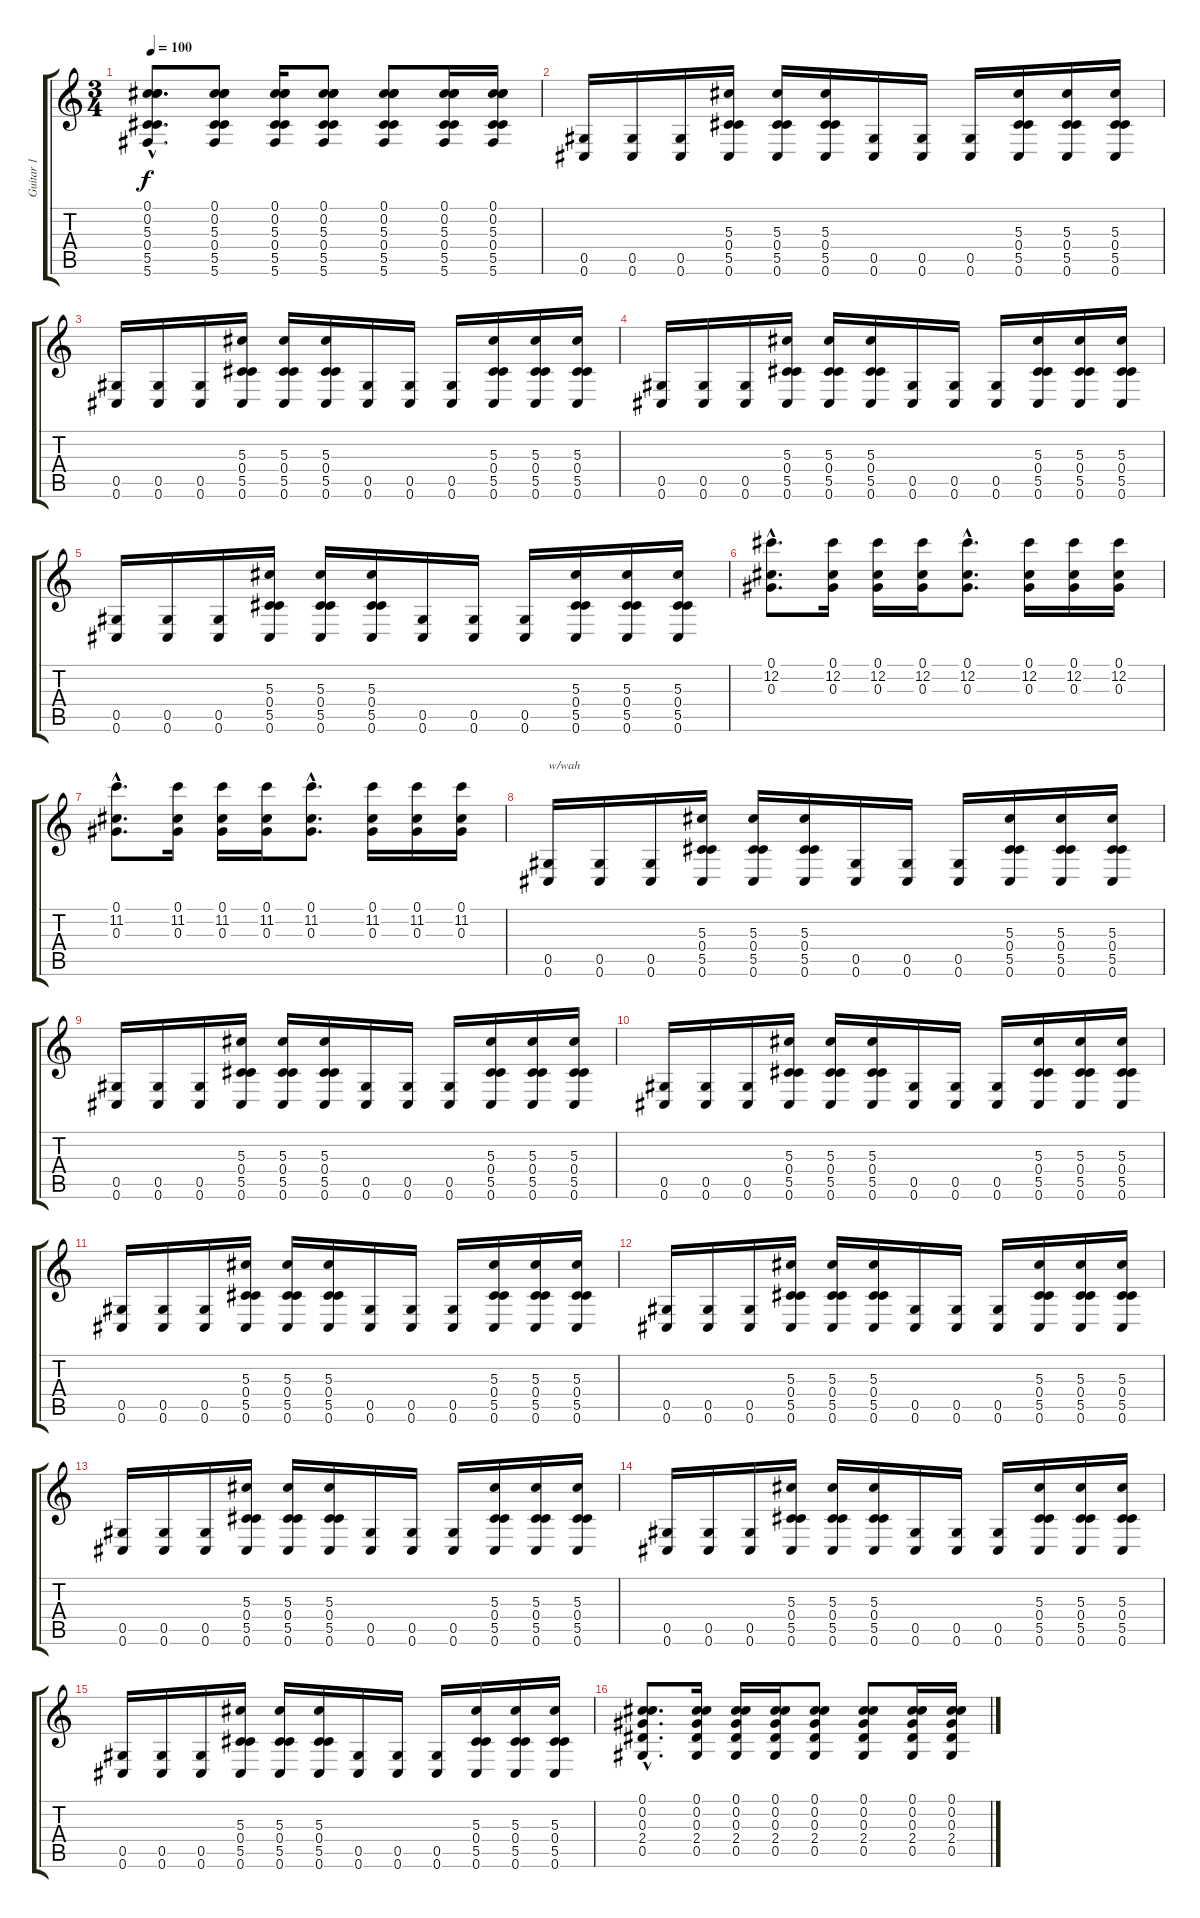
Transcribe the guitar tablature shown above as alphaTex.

\track ("Guitar 1" "Guitar 1") {instrument overdrivenguitar}
\staff {score tabs}
\tuning (Db4 Db4 Ab3 Db3 Ab2 Db2) {hide}
\ts (3 4)
\tempo 100
\clef g2
\ks c
(0.1{hac} 0.2{hac} 5.3{hac} 0.4{hac} 5.5{hac} 5.6{hac}).8{d dy f} (0.1 0.2 5.3 0.4 5.5 5.6).8 (0.1 0.2 5.3 0.4 5.5 5.6).16 (0.1 0.2 5.3 0.4 5.5 5.6).8 (0.1 0.2 5.3 0.4 5.5 5.6).8 (0.1 0.2 5.3 0.4 5.5 5.6).16 (0.1 0.2 5.3 0.4 5.5 5.6).16 |
(0.5 0.6).16 (0.5 0.6).16 (0.5 0.6).16 (5.3 0.4 5.5 0.6).16 (5.3 0.4 5.5 0.6).16 (5.3 0.4 5.5 0.6).16 (0.5 0.6).16 (0.5 0.6).16 (0.5 0.6).16 (5.3 0.4 5.5 0.6).16 (5.3 0.4 5.5 0.6).16 (5.3 0.4 5.5 0.6).16 |
(0.5 0.6).16 (0.5 0.6).16 (0.5 0.6).16 (5.3 0.4 5.5 0.6).16 (5.3 0.4 5.5 0.6).16 (5.3 0.4 5.5 0.6).16 (0.5 0.6).16 (0.5 0.6).16 (0.5 0.6).16 (5.3 0.4 5.5 0.6).16 (5.3 0.4 5.5 0.6).16 (5.3 0.4 5.5 0.6).16 |
(0.5 0.6).16 (0.5 0.6).16 (0.5 0.6).16 (5.3 0.4 5.5 0.6).16 (5.3 0.4 5.5 0.6).16 (5.3 0.4 5.5 0.6).16 (0.5 0.6).16 (0.5 0.6).16 (0.5 0.6).16 (5.3 0.4 5.5 0.6).16 (5.3 0.4 5.5 0.6).16 (5.3 0.4 5.5 0.6).16 |
(0.5 0.6).16 (0.5 0.6).16 (0.5 0.6).16 (5.3 0.4 5.5 0.6).16 (5.3 0.4 5.5 0.6).16 (5.3 0.4 5.5 0.6).16 (0.5 0.6).16 (0.5 0.6).16 (0.5 0.6).16 (5.3 0.4 5.5 0.6).16 (5.3 0.4 5.5 0.6).16 (5.3 0.4 5.5 0.6).16 |
(0.1{hac} 12.2{hac} 0.3{hac}).8{d} (0.1 12.2 0.3).16 (0.1 12.2 0.3).16 (0.1 12.2 0.3).16 (0.1{hac} 12.2{hac} 0.3{hac}).8{d} (0.1 12.2 0.3).16 (0.1 12.2 0.3).16 (0.1 12.2 0.3).16 |
(0.1{hac} 11.2{hac} 0.3{hac}).8{d} (0.1 11.2 0.3).16 (0.1 11.2 0.3).16 (0.1 11.2 0.3).16 (0.1{hac} 11.2{hac} 0.3{hac}).8{d} (0.1 11.2 0.3).16 (0.1 11.2 0.3).16 (0.1 11.2 0.3).16 |
(0.5 0.6).16{txt "w/wah"} (0.5 0.6).16 (0.5 0.6).16 (5.3 0.4 5.5 0.6).16 (5.3 0.4 5.5 0.6).16 (5.3 0.4 5.5 0.6).16 (0.5 0.6).16 (0.5 0.6).16 (0.5 0.6).16 (5.3 0.4 5.5 0.6).16 (5.3 0.4 5.5 0.6).16 (5.3 0.4 5.5 0.6).16 |
(0.5 0.6).16 (0.5 0.6).16 (0.5 0.6).16 (5.3 0.4 5.5 0.6).16 (5.3 0.4 5.5 0.6).16 (5.3 0.4 5.5 0.6).16 (0.5 0.6).16 (0.5 0.6).16 (0.5 0.6).16 (5.3 0.4 5.5 0.6).16 (5.3 0.4 5.5 0.6).16 (5.3 0.4 5.5 0.6).16 |
(0.5 0.6).16 (0.5 0.6).16 (0.5 0.6).16 (5.3 0.4 5.5 0.6).16 (5.3 0.4 5.5 0.6).16 (5.3 0.4 5.5 0.6).16 (0.5 0.6).16 (0.5 0.6).16 (0.5 0.6).16 (5.3 0.4 5.5 0.6).16 (5.3 0.4 5.5 0.6).16 (5.3 0.4 5.5 0.6).16 |
(0.5 0.6).16 (0.5 0.6).16 (0.5 0.6).16 (5.3 0.4 5.5 0.6).16 (5.3 0.4 5.5 0.6).16 (5.3 0.4 5.5 0.6).16 (0.5 0.6).16 (0.5 0.6).16 (0.5 0.6).16 (5.3 0.4 5.5 0.6).16 (5.3 0.4 5.5 0.6).16 (5.3 0.4 5.5 0.6).16 |
(0.5 0.6).16 (0.5 0.6).16 (0.5 0.6).16 (5.3 0.4 5.5 0.6).16 (5.3 0.4 5.5 0.6).16 (5.3 0.4 5.5 0.6).16 (0.5 0.6).16 (0.5 0.6).16 (0.5 0.6).16 (5.3 0.4 5.5 0.6).16 (5.3 0.4 5.5 0.6).16 (5.3 0.4 5.5 0.6).16 |
(0.5 0.6).16 (0.5 0.6).16 (0.5 0.6).16 (5.3 0.4 5.5 0.6).16 (5.3 0.4 5.5 0.6).16 (5.3 0.4 5.5 0.6).16 (0.5 0.6).16 (0.5 0.6).16 (0.5 0.6).16 (5.3 0.4 5.5 0.6).16 (5.3 0.4 5.5 0.6).16 (5.3 0.4 5.5 0.6).16 |
(0.5 0.6).16 (0.5 0.6).16 (0.5 0.6).16 (5.3 0.4 5.5 0.6).16 (5.3 0.4 5.5 0.6).16 (5.3 0.4 5.5 0.6).16 (0.5 0.6).16 (0.5 0.6).16 (0.5 0.6).16 (5.3 0.4 5.5 0.6).16 (5.3 0.4 5.5 0.6).16 (5.3 0.4 5.5 0.6).16 |
(0.5 0.6).16 (0.5 0.6).16 (0.5 0.6).16 (5.3 0.4 5.5 0.6).16 (5.3 0.4 5.5 0.6).16 (5.3 0.4 5.5 0.6).16 (0.5 0.6).16 (0.5 0.6).16 (0.5 0.6).16 (5.3 0.4 5.5 0.6).16 (5.3 0.4 5.5 0.6).16 (5.3 0.4 5.5 0.6).16 |
(0.1{hac} 0.2{hac} 0.3{hac} 2.4{hac} 0.5{hac}).8{d instrument electricguitarclean} (0.1 0.2 0.3 2.4 0.5).16 (0.1 0.2 0.3 2.4 0.5).16 (0.1 0.2 0.3 2.4 0.5).16 (0.1 0.2 0.3 2.4 0.5).8 (0.1 0.2 0.3 2.4 0.5).8 (0.1 0.2 0.3 2.4 0.5).16 (0.1 0.2 0.3 2.4 0.5).16
